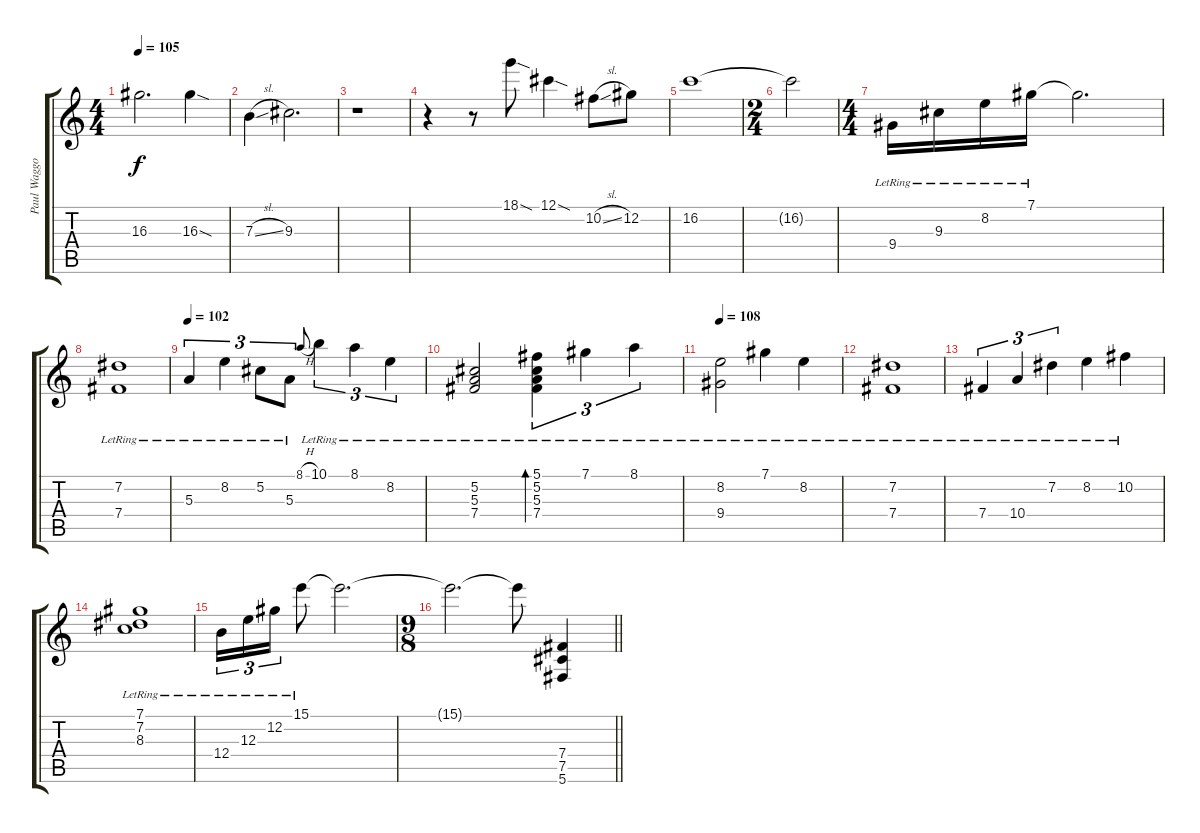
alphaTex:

\track ("Paul Waggoner" "Paul Waggo") {instrument distortionguitar}
\staff {score tabs}
\tuning (Db4 Ab3 E3 B2 Gb2 Db2) {hide}
\ts (4 4)
\tempo 105
\clef g2
\ks c
16.3.2{d dy f} 16.3{sod}.4 |
7.3{sl}.4 9.3.2{d} |
r.1 |
r.4 r.8 18.1{sod}.8 12.1{sod}.4 10.2{sl}.8 12.2.8 |
16.2.1 |
\ts (2 4)
16.2{t}.2 |
\ts (4 4)
9.4{lr}.16 9.3{lr}.16 8.2{lr}.16 7.1{lr}.16 7.1{t}.2{d} |
(7.2{lr} 7.4{lr}).1 |
\tempo 102
5.3{lr}.4{tu (3 2)} 8.2{lr}.4{tu (3 2)} 5.2{lr}.8{tu (3 2)} 5.3{lr}.8{tu (3 2)} 8.1{h}.8{gr onbeat beam merge} 10.1{lr}.4{tu (3 2)} 8.1{lr}.4{tu (3 2)} 8.2{lr}.4{tu (3 2)} |
(5.2{lr} 5.3{lr} 7.4{lr}).2 (5.1{lr} 5.2{lr} 5.3{lr} 7.4{lr}).4{tu (3 2) bd 480} 7.1{lr}.4{tu (3 2)} 8.1{lr}.4{tu (3 2)} |
\tempo 108
(8.2{lr} 9.4{lr}).2 7.1{lr}.4 8.2{lr}.4 |
(7.2{lr} 7.4{lr}).1 |
7.4{lr}.4{tu (3 2)} 10.4{lr}.4{tu (3 2)} 7.2{lr}.4{tu (3 2)} 8.2{lr}.4 10.2{lr}.4 |
(7.1{lr} 7.2 8.3).1 |
12.4{lr}.16{tu (3 2)} 12.3{lr}.16{tu (3 2)} 12.2{lr}.16{tu (3 2)} 15.1{lr}.8 15.1{t}.2{d} |
\ts (9 8)
\barLineRight lightlight
15.1{t}.2{d} 15.1{t}.8 (7.4{ss} 7.5{ss} 5.6{ss}).4{volume 12 balance 14 instrument distortionguitar}
